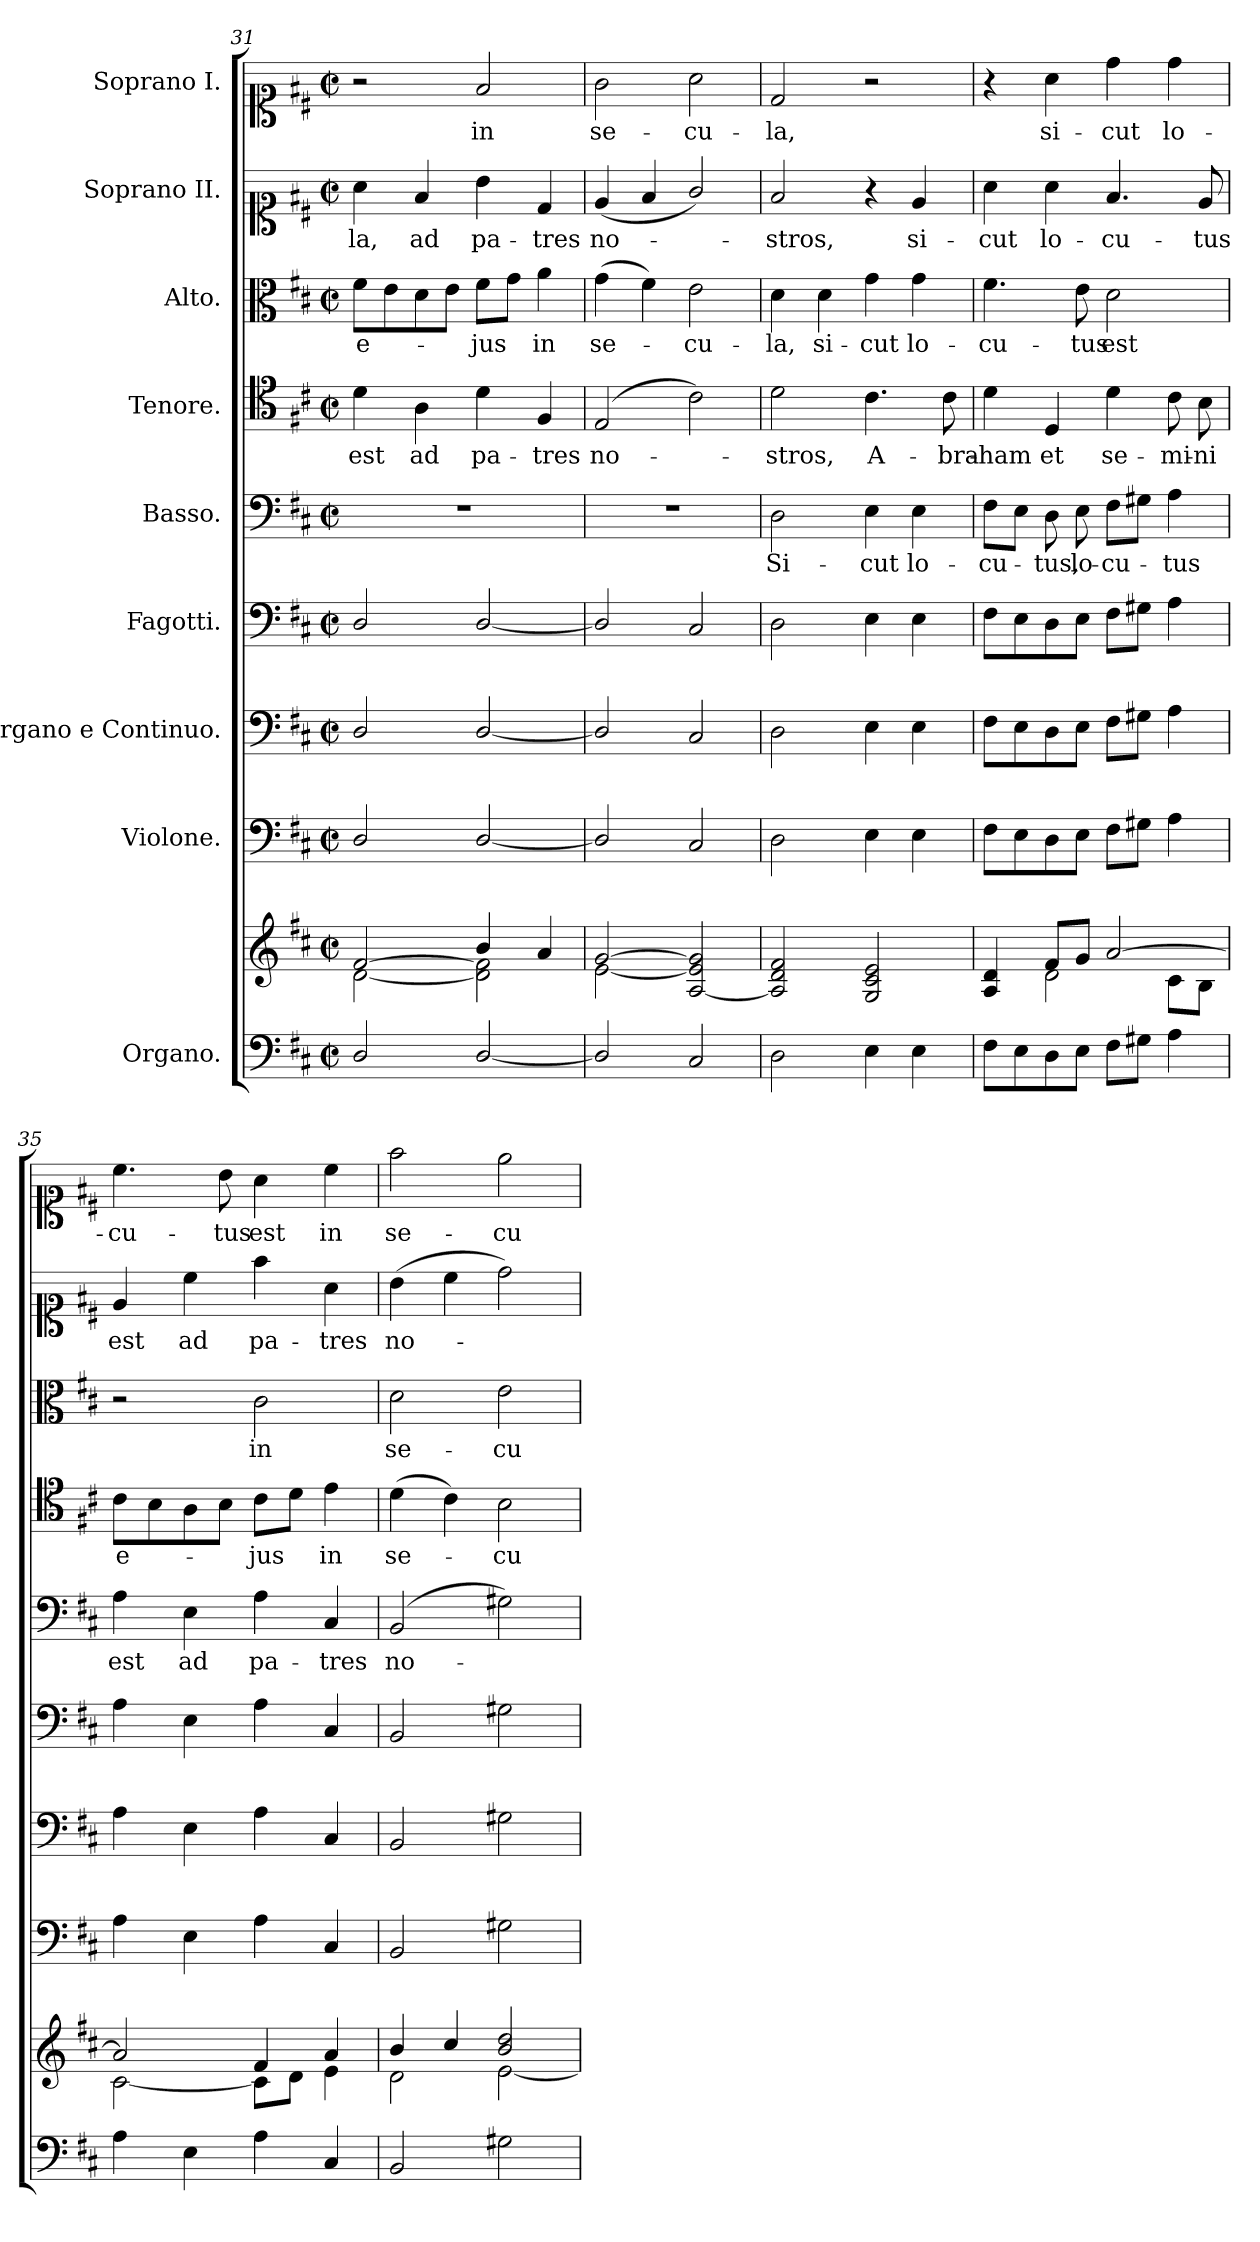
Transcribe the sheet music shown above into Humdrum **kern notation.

**kern	**kern	**kern	**kern	**kern	**kern	**text	**kern	**text	**kern	**text	**kern	**text	**kern	**text
*part9	*part9	*part8	*part7	*part6	*part5	*part5	*part4	*part4	*part3	*part3	*part2	*part2	*part1	*part1
*staff10	*staff9	*staff8	*staff7	*staff6	*staff5	*staff5	*staff4	*staff4	*staff3	*staff3	*staff2	*staff2	*staff1	*staff1
*I"Organo.	*	*I"Violone.	*I"Organo e Continuo.	*I"Fagotti.	*I"Basso.	*	*I"Tenore.	*	*I"Alto.	*	*I"Soprano II.	*	*I"Soprano I.	*
*clefF4	*clefG2	*clefF4	*clefF4	*clefF4	*clefF4	*	*clefC4	*	*clefC3	*	*clefC1	*	*clefC1	*
*	*	*ITrd7c12	*	*	*	*	*	*	*	*	*	*	*	*
*k[f#c#]	*k[f#c#]	*k[f#c#]	*k[f#c#]	*k[f#c#]	*k[f#c#]	*	*k[f#c#]	*	*k[f#c#]	*	*k[f#c#]	*	*k[f#c#]	*
*M2/2	*M2/2	*M2/2	*M2/2	*M2/2	*M2/2	*	*M2/2	*	*M2/2	*	*M2/2	*	*M2/2	*
*met(c|)	*met(c|)	*met(c|)	*met(c|)	*met(c|)	*met(c|)	*	*met(c|)	*	*met(c|)	*	*met(c|)	*	*met(c|)	*
=31	=31	=31	=31	=31	=31	=31	=31	=31	=31	=31	=31	=31	=31	=31
*	*^	*	*	*	*	*	*	*	*	*	*	*	*	*
!	!	!	!	!	!	!	!	!	!LO:LY:b	!	!LO:LY:b	!	!LO:LY:b	!	!
2D/	[2f#/	[2d\	2DD/	2D/	2D/	1r	.	4d\	est	8f#\L	e-	4a\	-la,	2r	.
.	.	.	.	.	.	.	.	.	.	8e\	.	.	.	.	.
!	!	!	!	!	!	!	!	!	!LO:LY:b	!	!	!	!LO:LY:b	!	!
.	.	.	.	.	.	.	.	4A\	ad	8d\	.	4f#/	ad	.	.
.	.	.	.	.	.	.	.	.	.	8e\J	.	.	.	.	.
!	!	!	!	!	!	!	!	!	!LO:LY:b	!	!LO:LY:b	!	!LO:LY:b	!	!LO:LY:b
[2D/	4b/	2d\] 2f#\]	[2DD/	[2D/	[2D/	.	.	4d\	pa-	8f#\L	-jus	4b\	pa-	2f#/	in
.	.	.	.	.	.	.	.	.	.	8g\J	.	.	.	.	.
!	!	!	!	!	!	!	!	!	!LO:LY:b	!	!LO:LY:b	!	!LO:LY:b	!	!
.	4a/	.	.	.	.	.	.	4F#/	-tres	4a\	in	4d/	-tres	.	.
=32	=32	=32	=32	=32	=32	=32	=32	=32	=32	=32	=32	=32	=32	=32	=32
!	!	!	!	!	!	!	!	!	!LO:LY:b	!	!LO:LY:b	!	!LO:LY:b	!	!LO:LY:b
2D/]	[2g/	[2e\	2DD/]	2D/]	2D/]	1r	.	(2E/	no-	(4g\	se-	(4e/	no-	2g\	se-
.	.	.	.	.	.	.	.	.	.	4f#\)	.	4f#/	.	.	.
!	!	!	!	!	!	!	!	!	!	!	!LO:LY:b	!	!	!	!LO:LY:b
2C#/	[2A/ 2e/] 2g/]	2ryy	2CC#/	2C#/	2C#/	.	.	2c#\)	.	2e\	-cu-	2g/)	.	2a\	-cu-
=33	=33	=33	=33	=33	=33	=33	=33	=33	=33	=33	=33	=33	=33	=33	=33
!	!	!	!	!	!	!	!LO:LY:b	!	!LO:LY:b	!	!LO:LY:b	!	!LO:LY:b	!	!LO:LY:b
*	*v	*v	*	*	*	*	*	*	*	*	*	*	*	*	*
2D\	2A/] 2d/ 2f#/	2DD\	2D\	2D\	2D\	Si-	2d\	-stros,	4d\	-la,	2f#/	-stros,	2d/	-la,
!	!	!	!	!	!	!	!	!	!	!LO:LY:b	!	!	!	!
.	.	.	.	.	.	.	.	.	4d\	si-	.	.	.	.
!	!	!	!	!	!	!LO:LY:b	!	!LO:LY:b	!	!LO:LY:b	!	!	!	!
4E\	2G/ 2c#/ 2e/	4EE\	4E\	4E\	4E\	-cut	4.c#\	A-	4g\	-cut	4r	.	2r	.
!	!	!	!	!	!	!LO:LY:b	!	!	!	!LO:LY:b	!	!LO:LY:b	!	!
4E\	.	4EE\	4E\	4E\	4E\	lo-	.	.	4g\	lo-	4e/	si-	.	.
!	!	!	!	!	!	!	!	!LO:LY:b	!	!	!	!	!	!
.	.	.	.	.	.	.	8c#\	-bra-	.	.	.	.	.	.
=34	=34	=34	=34	=34	=34	=34	=34	=34	=34	=34	=34	=34	=34	=34
*	*^	*	*	*	*	*	*	*	*	*	*	*	*	*
!	!	!	!	!	!	!	!LO:LY:b	!	!LO:LY:b	!	!LO:LY:b	!	!LO:LY:b	!	!
8F#\L	4A/ 4d/	4ryy	8FF#\L	8F#\L	8F#\L	8F#\L	-cu-	4d\	-ham	4.f#\	-cu-	4a\	-cut	4r	.
8E\	.	.	8EE\	8E\	8E\	8E\J	.	.	.	.	.	.	.	.	.
!	!	!	!	!	!	!	!LO:LY:b	!	!LO:LY:b	!	!	!	!LO:LY:b	!	!LO:LY:b
8D\	8f#/L	2d\	8DD\	8D\	8D\	8D\	-tus,	4D/	et	.	.	4a\	lo-	4a\	si-
!	!	!	!	!	!	!	!LO:LY:b	!	!	!	!LO:LY:b	!	!	!	!
8E\J	8g/J	.	8EE\J	8E\J	8E\J	8E\	lo-	.	.	8e\	-tus	.	.	.	.
!	!	!	!	!	!	!	!LO:LY:b	!	!LO:LY:b	!	!LO:LY:b	!	!LO:LY:b	!	!LO:LY:b
8F#\L	[2a/	.	8FF#\L	8F#\L	8F#\L	8F#\L	-cu-	4d\	se-	2d\	est	4.f#/	-cu-	4dd\	-cut
8G#X\J	.	.	8GG#X\J	8G#X\J	8G#X\J	8G#X\J	.	.	.	.	.	.	.	.	.
!	!	!	!	!	!	!	!LO:LY:b	!	!LO:LY:b	!	!	!	!	!	!LO:LY:b
4A\	.	8c#\L	4AA\	4A\	4A\	4A\	-tus	8c#\	-mi-	.	.	.	.	4dd\	lo-
!	!	!	!	!	!	!	!	!	!LO:LY:b	!	!	!	!LO:LY:b	!	!
.	.	8B\J	.	.	.	.	.	8B\	-ni	.	.	8e/	-tus	.	.
=35	=35	=35	=35	=35	=35	=35	=35	=35	=35	=35	=35	=35	=35	=35	=35
!	!	!	!	!	!	!	!LO:LY:b	!	!LO:LY:b	!	!	!	!LO:LY:b	!	!LO:LY:b
4A\	2a/]	[2c#\	4AA\	4A\	4A\	4A\	est	8c#\L	e-	2r	.	4e/	est	4.cc#\	-cu-
.	.	.	.	.	.	.	.	8B\	.	.	.	.	.	.	.
!	!	!	!	!	!	!	!LO:LY:b	!	!	!	!	!	!LO:LY:b	!	!
4E\	.	.	4EE\	4E\	4E\	4E\	ad	8A\	.	.	.	4cc#\	ad	.	.
!	!	!	!	!	!	!	!	!	!	!	!	!	!	!	!LO:LY:b
.	.	.	.	.	.	.	.	8B\J	.	.	.	.	.	8b\	-tus
!	!	!	!	!	!	!	!LO:LY:b	!	!LO:LY:b	!	!LO:LY:b	!	!LO:LY:b	!	!LO:LY:b
4A\	4f#/	8c#\L]	4AA\	4A\	4A\	4A\	pa-	8c#\L	-jus	2c#\	in	4ff#\	pa-	4a\	est
.	.	8d\J	.	.	.	.	.	8d\J	.	.	.	.	.	.	.
!	!	!	!	!	!	!	!LO:LY:b	!	!LO:LY:b	!	!	!	!LO:LY:b	!	!LO:LY:b
4C#/	4a/	4e\	4CC#/	4C#/	4C#/	4C#/	-tres	4e\	in	.	.	4a\	-tres	4cc#\	in
!!LO:PB:g=z
=36	=36	=36	=36	=36	=36	=36	=36	=36	=36	=36	=36	=36	=36	=36	=36
!	!	!	!	!	!	!	!LO:LY:b	!	!LO:LY:b	!	!LO:LY:b	!	!LO:LY:b	!	!LO:LY:b
2BB/	4b/	2d\	2BBB/	2BB/	2BB/	(2BB/	no-	(4d\	se-	2d\	se-	(4b\	no-	2ff#\	se-
.	4cc#/	.	.	.	.	.	.	4c#\)	.	.	.	4cc#\	.	.	.
!	!	!	!	!	!	!	!	!	!LO:LY:b	!	!LO:LY:b	!	!	!	!LO:LY:b
2G#X\	2b/ 2dd/	[2e\	2GG#X\	2G#X\	2G#X\	2G#X\)	.	2B\	-cu-	2e\	-cu-	2dd\)	.	2ee\	-cu-
*	*v	*v	*	*	*	*	*	*	*	*	*	*	*	*	*
=	=	=	=	=	=	=	=	=	=	=	=	=	=	=
*-	*-	*-	*-	*-	*-	*-	*-	*-	*-	*-	*-	*-	*-	*-
